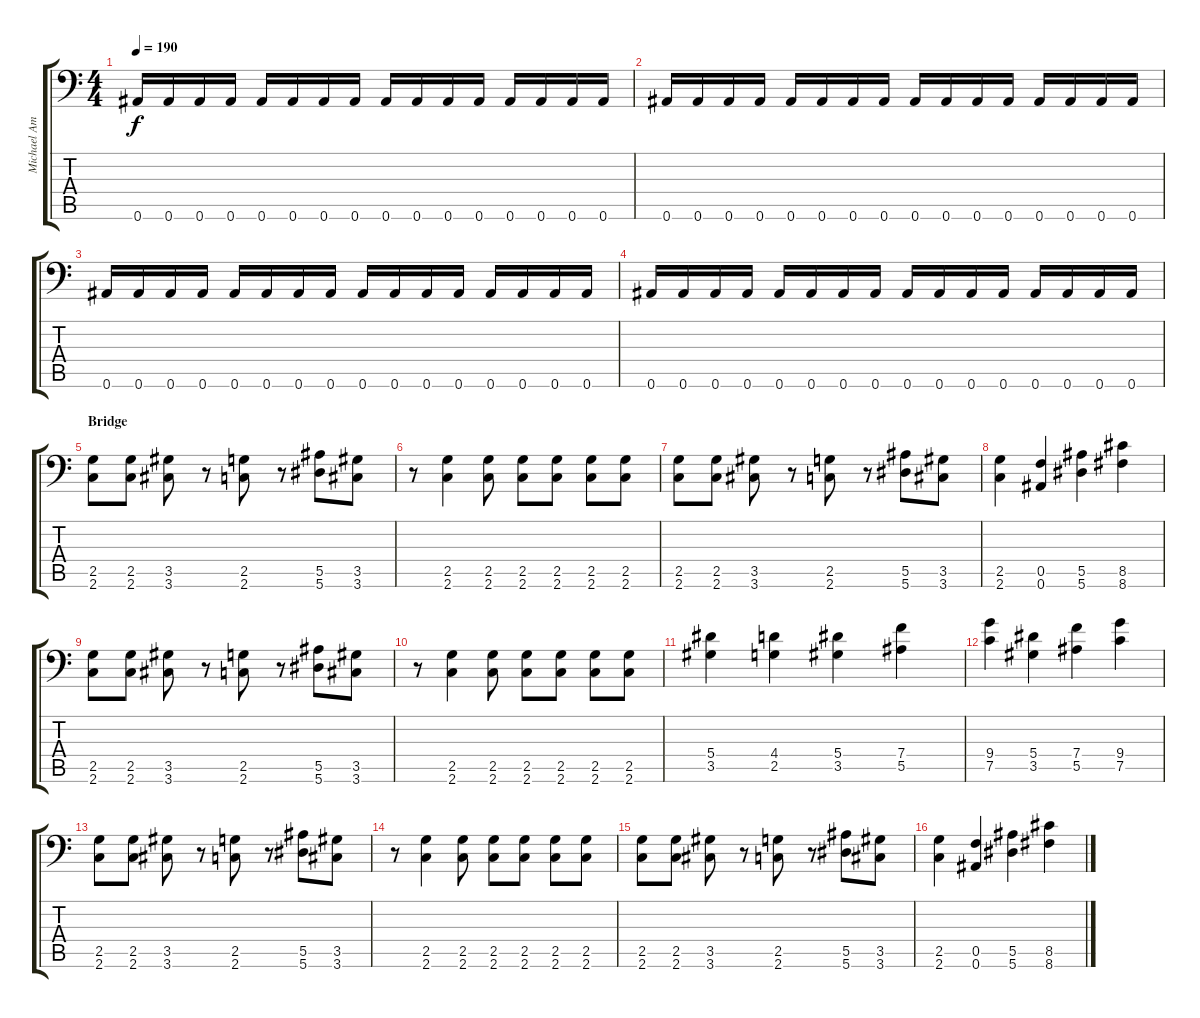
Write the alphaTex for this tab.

\track ("Michael Amott" "Michael Am") {instrument distortionguitar}
\staff {score tabs}
\tuning (C4 G3 Eb3 Bb2 F2 Bb1) {hide}
\ts (4 4)
\tempo 190
\clef f4
\ks c
0.6.16{dy f} 0.6.16 0.6.16 0.6.16 0.6.16 0.6.16 0.6.16 0.6.16 0.6.16 0.6.16 0.6.16 0.6.16 0.6.16 0.6.16 0.6.16 0.6.16 |
0.6.16 0.6.16 0.6.16 0.6.16 0.6.16 0.6.16 0.6.16 0.6.16 0.6.16 0.6.16 0.6.16 0.6.16 0.6.16 0.6.16 0.6.16 0.6.16 |
0.6.16 0.6.16 0.6.16 0.6.16 0.6.16 0.6.16 0.6.16 0.6.16 0.6.16 0.6.16 0.6.16 0.6.16 0.6.16 0.6.16 0.6.16 0.6.16 |
0.6.16 0.6.16 0.6.16 0.6.16 0.6.16 0.6.16 0.6.16 0.6.16 0.6.16 0.6.16 0.6.16 0.6.16 0.6.16 0.6.16 0.6.16 0.6.16 |
\section ("" "Bridge")
(2.5 2.6).8 (2.5 2.6).8 (3.5 3.6).8 r.8 (2.5 2.6).8 r.8 (5.5 5.6).8 (3.5 3.6).8 |
r.8 (2.5 2.6).4 (2.5 2.6).8 (2.5 2.6).8 (2.5 2.6).8 (2.5 2.6).8 (2.5 2.6).8 |
(2.5 2.6).8 (2.5 2.6).8 (3.5 3.6).8 r.8 (2.5 2.6).8 r.8 (5.5 5.6).8 (3.5 3.6).8 |
(2.5 2.6).4 (0.5 0.6).4 (5.5 5.6).4 (8.5 8.6).4 |
(2.5 2.6).8 (2.5 2.6).8 (3.5 3.6).8 r.8 (2.5 2.6).8 r.8 (5.5 5.6).8 (3.5 3.6).8 |
r.8 (2.5 2.6).4 (2.5 2.6).8 (2.5 2.6).8 (2.5 2.6).8 (2.5 2.6).8 (2.5 2.6).8 |
(5.4 3.5).4 (4.4 2.5).4 (5.4 3.5).4 (7.4 5.5).4 |
(9.4 7.5).4 (5.4 3.5).4 (7.4 5.5).4 (9.4 7.5).4 |
(2.5 2.6).8 (2.5 2.6).8 (3.5 3.6).8 r.8 (2.5 2.6).8 r.8 (5.5 5.6).8 (3.5 3.6).8 |
r.8 (2.5 2.6).4 (2.5 2.6).8 (2.5 2.6).8 (2.5 2.6).8 (2.5 2.6).8 (2.5 2.6).8 |
(2.5 2.6).8 (2.5 2.6).8 (3.5 3.6).8 r.8 (2.5 2.6).8 r.8 (5.5 5.6).8 (3.5 3.6).8 |
(2.5 2.6).4 (0.5 0.6).4 (5.5 5.6).4 (8.5 8.6).4
